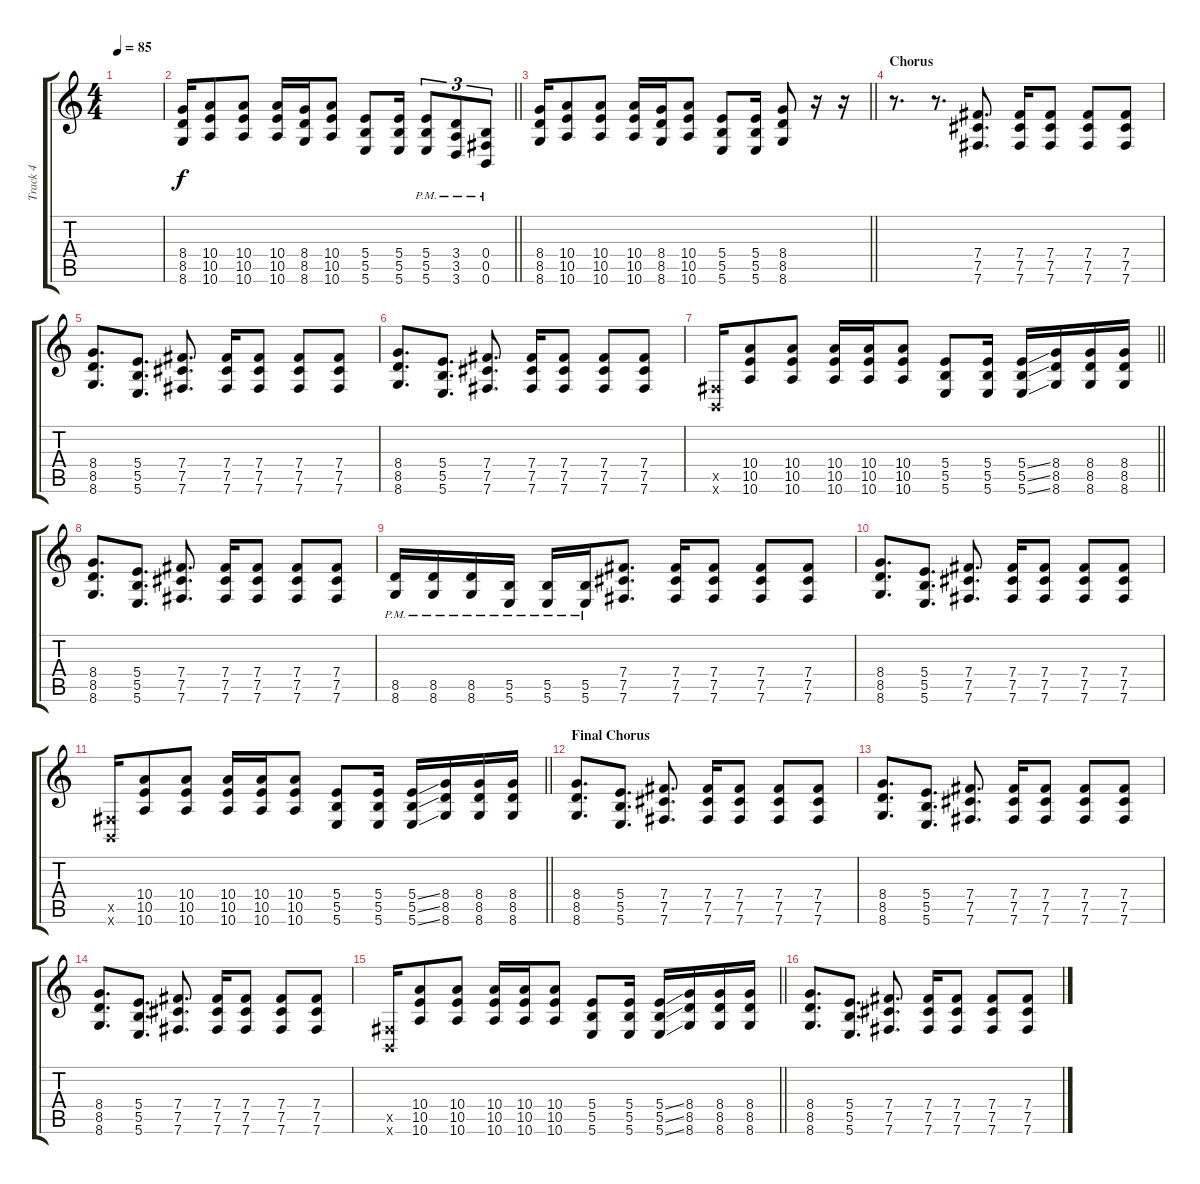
\track ("Track 4" "Track 4") {instrument distortionguitar}
\staff {score tabs}
\tuning (Db4 Ab3 E3 B2 Gb2 B1) {hide}
\ts (4 4)
\tempo 85
\clef g2
\ks c
|
\barLineRight lightlight
(8.4 8.5 8.6).16 (10.4 10.5 10.6).8 (10.4 10.5 10.6).8 (10.4 10.5 10.6).16 (8.4 8.5 8.6).16 (10.4 10.5 10.6).8 (5.4 5.5 5.6).8 (5.4 5.5 5.6).16 (5.4{pm} 5.5{pm} 5.6{pm}).8{tu (3 2)} (3.4{pm} 3.5{pm} 3.6{pm}).8{tu (3 2)} (0.4{pm} 0.5{pm} 0.6{pm}).8{tu (3 2)} |
\barLineRight lightlight
(8.4 8.5 8.6).16 (10.4 10.5 10.6).8 (10.4 10.5 10.6).8 (10.4 10.5 10.6).16 (8.4 8.5 8.6).16 (10.4 10.5 10.6).8 (5.4 5.5 5.6).8 (5.4 5.5 5.6).16 (8.4 8.5 8.6).8 r.16 r.16 |
\section ("" "Chorus")
r.8{d} r.8{d} (7.4 7.5 7.6).8{d} (7.4 7.5 7.6).16 (7.4 7.5 7.6).8 (7.4 7.5 7.6).8 (7.4 7.5 7.6).8 |
(8.4 8.5 8.6).8{d} (5.4 5.5 5.6).8{d} (7.4 7.5 7.6).8{d} (7.4 7.5 7.6).16 (7.4 7.5 7.6).8 (7.4 7.5 7.6).8 (7.4 7.5 7.6).8 |
(8.4 8.5 8.6).8{d} (5.4 5.5 5.6).8{d} (7.4 7.5 7.6).8{d} (7.4 7.5 7.6).16 (7.4 7.5 7.6).8 (7.4 7.5 7.6).8 (7.4 7.5 7.6).8 |
\barLineRight lightlight
(0.5{x} 0.6{x}).16 (10.4 10.5 10.6).8 (10.4 10.5 10.6).8 (10.4 10.5 10.6).16 (10.4 10.5 10.6).16 (10.4 10.5 10.6).8 (5.4 5.5 5.6).8 (5.4 5.5 5.6).16 (5.4{ss} 5.5{ss} 5.6{ss}).16 (8.4 8.5 8.6).16 (8.4 8.5 8.6).16 (8.4 8.5 8.6).16 |
(8.4 8.5 8.6).8{d} (5.4 5.5 5.6).8{d} (7.4 7.5 7.6).8{d} (7.4 7.5 7.6).16 (7.4 7.5 7.6).8 (7.4 7.5 7.6).8 (7.4 7.5 7.6).8 |
(8.5{pm} 8.6{pm}).16 (8.5{pm} 8.6{pm}).16 (8.5{pm} 8.6{pm}).16 (5.5{pm} 5.6{pm}).16 (5.5{pm} 5.6{pm}).16 (5.5{pm} 5.6{pm}).16 (7.4 7.5 7.6).8{d} (7.4 7.5 7.6).16 (7.4 7.5 7.6).8 (7.4 7.5 7.6).8 (7.4 7.5 7.6).8 |
(8.4 8.5 8.6).8{d} (5.4 5.5 5.6).8{d} (7.4 7.5 7.6).8{d} (7.4 7.5 7.6).16 (7.4 7.5 7.6).8 (7.4 7.5 7.6).8 (7.4 7.5 7.6).8 |
\barLineRight lightlight
(0.5{x} 0.6{x}).16 (10.4 10.5 10.6).8 (10.4 10.5 10.6).8 (10.4 10.5 10.6).16 (10.4 10.5 10.6).16 (10.4 10.5 10.6).8 (5.4 5.5 5.6).8 (5.4 5.5 5.6).16 (5.4{ss} 5.5{ss} 5.6{ss}).16 (8.4 8.5 8.6).16 (8.4 8.5 8.6).16 (8.4 8.5 8.6).16 |
\section ("" "Final Chorus")
(8.4 8.5 8.6).8{d} (5.4 5.5 5.6).8{d} (7.4 7.5 7.6).8{d} (7.4 7.5 7.6).16 (7.4 7.5 7.6).8 (7.4 7.5 7.6).8 (7.4 7.5 7.6).8 |
(8.4 8.5 8.6).8{d} (5.4 5.5 5.6).8{d} (7.4 7.5 7.6).8{d} (7.4 7.5 7.6).16 (7.4 7.5 7.6).8 (7.4 7.5 7.6).8 (7.4 7.5 7.6).8 |
(8.4 8.5 8.6).8{d} (5.4 5.5 5.6).8{d} (7.4 7.5 7.6).8{d} (7.4 7.5 7.6).16 (7.4 7.5 7.6).8 (7.4 7.5 7.6).8 (7.4 7.5 7.6).8 |
\barLineRight lightlight
(0.5{x} 0.6{x}).16 (10.4 10.5 10.6).8 (10.4 10.5 10.6).8 (10.4 10.5 10.6).16 (10.4 10.5 10.6).16 (10.4 10.5 10.6).8 (5.4 5.5 5.6).8 (5.4 5.5 5.6).16 (5.4{ss} 5.5{ss} 5.6{ss}).16 (8.4 8.5 8.6).16 (8.4 8.5 8.6).16 (8.4 8.5 8.6).16 |
(8.4 8.5 8.6).8{d} (5.4 5.5 5.6).8{d} (7.4 7.5 7.6).8{d} (7.4 7.5 7.6).16 (7.4 7.5 7.6).8 (7.4 7.5 7.6).8 (7.4 7.5 7.6).8
